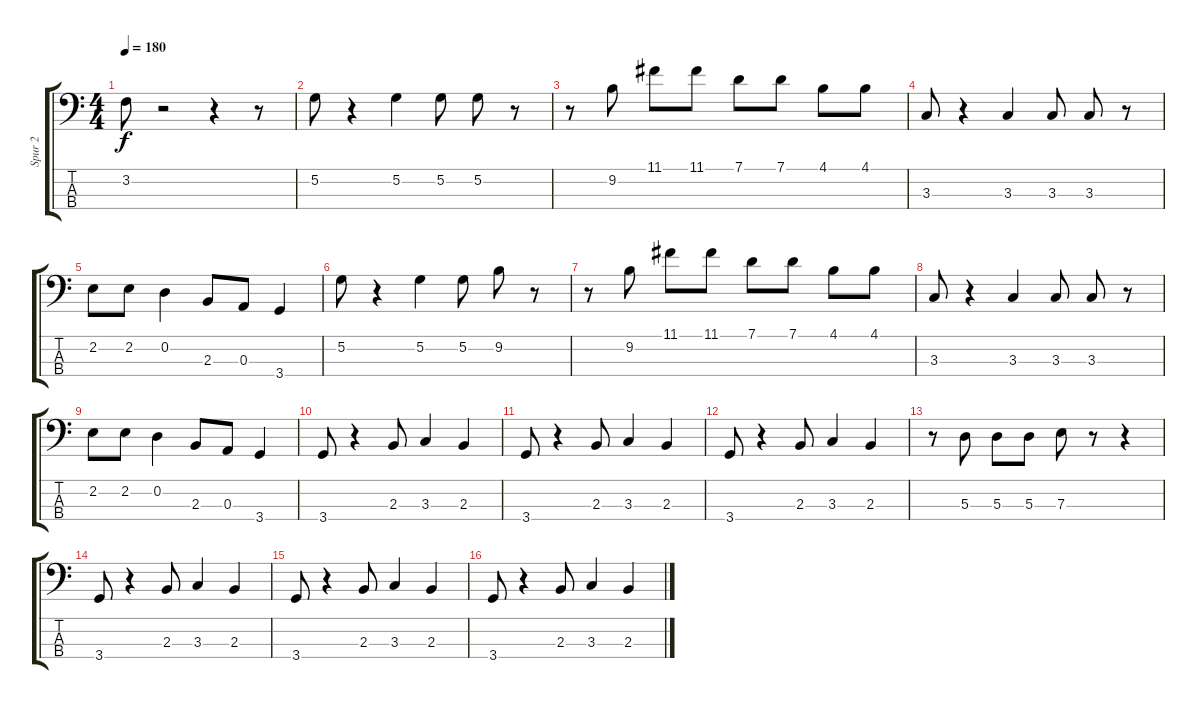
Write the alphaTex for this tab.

\track ("Spur 2" "Spur 2") {instrument electricbassfinger}
\staff {score tabs}
\tuning (G2 D2 A1 E1) {hide}
\ts (4 4)
\tempo 180
\clef f4
\ks c
3.2.8{dy f} r.2 r.4 r.8 |
5.2.8 r.4 5.2.4 5.2.8 5.2.8 r.8 |
r.8 9.2.8 11.1.8 11.1.8 7.1.8 7.1.8 4.1.8 4.1.8 |
3.3.8 r.4 3.3.4 3.3.8 3.3.8 r.8 |
2.2.8 2.2.8 0.2.4 2.3.8 0.3.8 3.4.4 |
5.2.8 r.4 5.2.4 5.2.8 9.2.8 r.8 |
r.8 9.2.8 11.1.8 11.1.8 7.1.8 7.1.8 4.1.8 4.1.8 |
3.3.8 r.4 3.3.4 3.3.8 3.3.8 r.8 |
2.2.8 2.2.8 0.2.4 2.3.8 0.3.8 3.4.4 |
3.4.8 r.4 2.3.8 3.3.4 2.3.4 |
3.4.8 r.4 2.3.8 3.3.4 2.3.4 |
3.4.8 r.4 2.3.8 3.3.4 2.3.4 |
r.8 5.3.8 5.3.8 5.3.8 7.3.8 r.8 r.4 |
3.4.8 r.4 2.3.8 3.3.4 2.3.4 |
3.4.8 r.4 2.3.8 3.3.4 2.3.4 |
3.4.8 r.4 2.3.8 3.3.4 2.3.4
